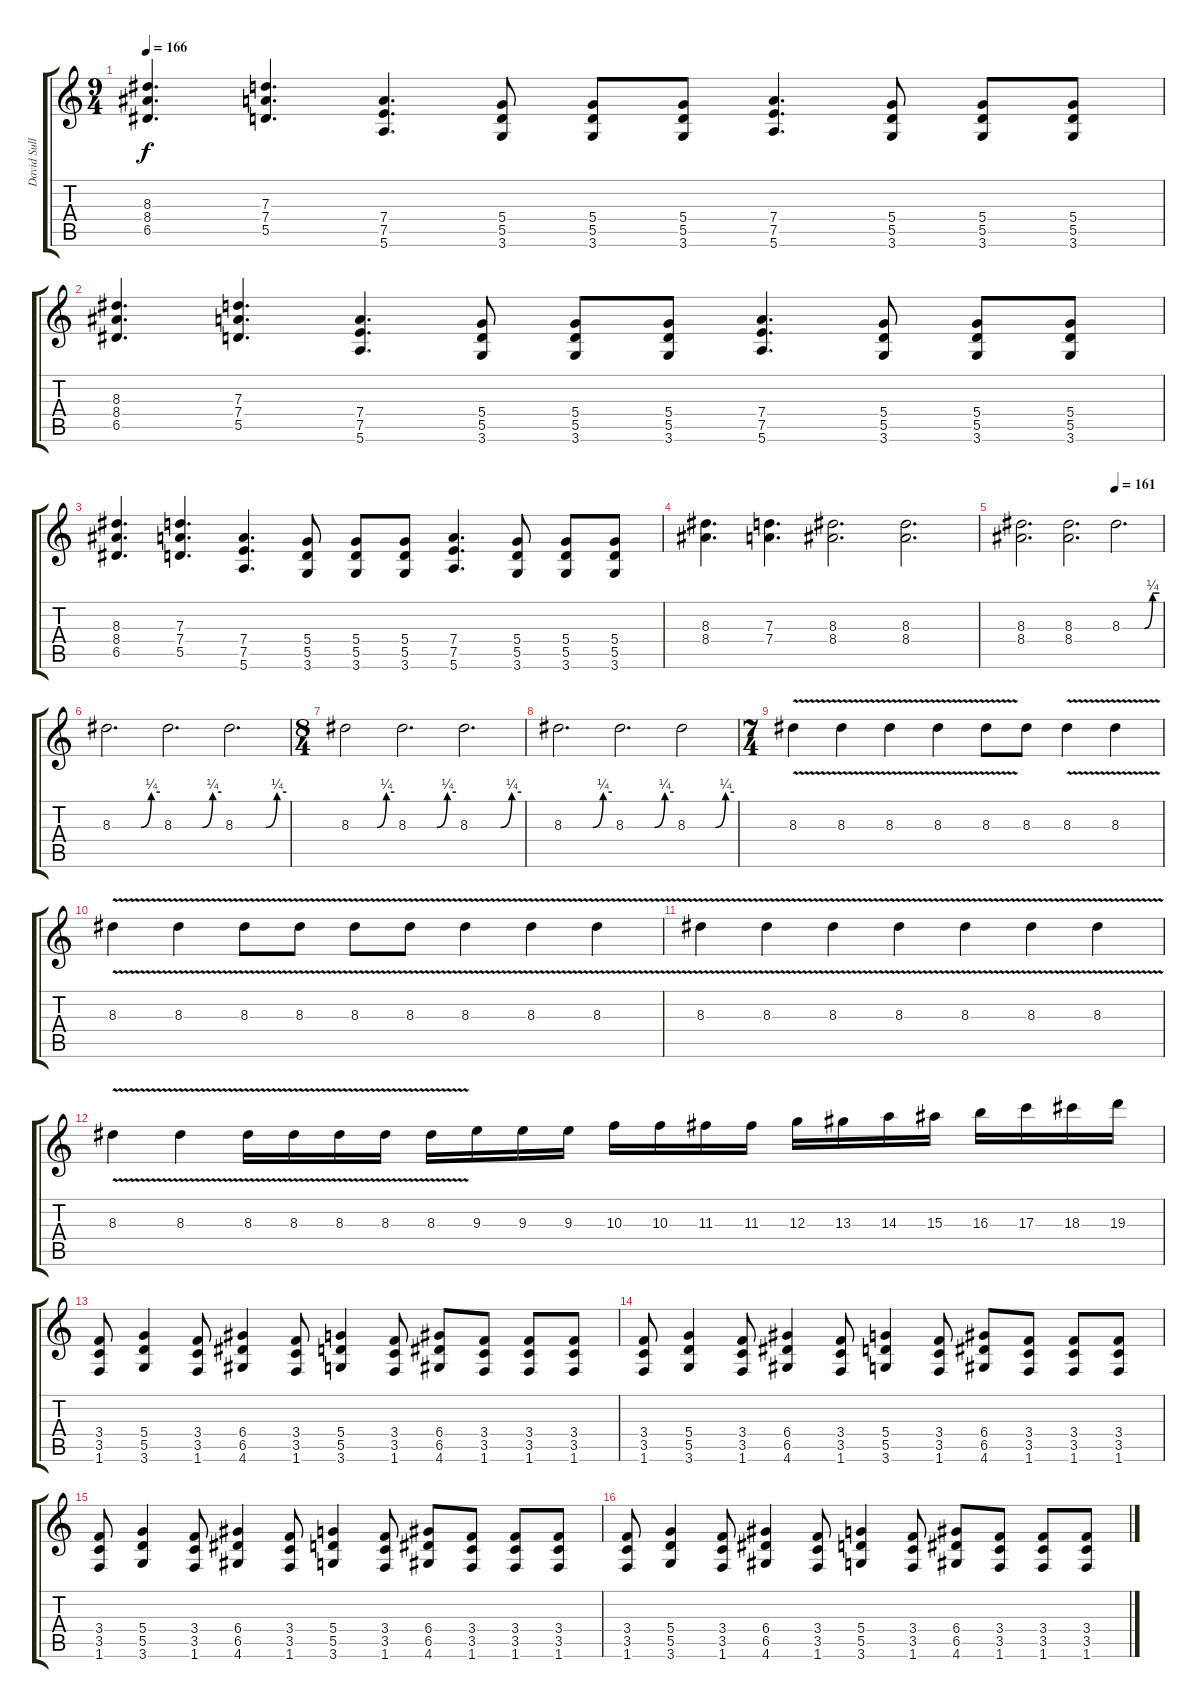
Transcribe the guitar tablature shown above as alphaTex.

\track ("David Sullivan" "David Sull") {instrument overdrivenguitar}
\staff {score tabs}
\tuning (E4 B3 G3 D3 A2 E2) {hide}
\ts (9 4)
\tempo 166
\clef g2
\ks c
(8.3 8.4 6.5).4{d dy f} (7.3 7.4 5.5).4{d} (7.4 7.5 5.6).4{d} (5.4 5.5 3.6).8 (5.4 5.5 3.6).8 (5.4 5.5 3.6).8 (7.4 7.5 5.6).4{d} (5.4 5.5 3.6).8 (5.4 5.5 3.6).8 (5.4 5.5 3.6).8 |
(8.3 8.4 6.5).4{d} (7.3 7.4 5.5).4{d} (7.4 7.5 5.6).4{d} (5.4 5.5 3.6).8 (5.4 5.5 3.6).8 (5.4 5.5 3.6).8 (7.4 7.5 5.6).4{d} (5.4 5.5 3.6).8 (5.4 5.5 3.6).8 (5.4 5.5 3.6).8 |
(8.3 8.4 6.5).4{d} (7.3 7.4 5.5).4{d} (7.4 7.5 5.6).4{d} (5.4 5.5 3.6).8 (5.4 5.5 3.6).8 (5.4 5.5 3.6).8 (7.4 7.5 5.6).4{d} (5.4 5.5 3.6).8 (5.4 5.5 3.6).8 (5.4 5.5 3.6).8 |
(8.3 8.4).4{d} (7.3 7.4).4{d} (8.3 8.4).2{d} (8.3 8.4).2{d} |
\tempo (161 0.6666666666666666)
(8.3 8.4).2{d} (8.3 8.4).2{d} 8.3{be (custom 0 0 36 0 49 1 60 1)}.2{d} |
8.3{be (custom 0 0 36 0 49 1 60 1)}.2{d} 8.3{be (custom 0 0 36 0 49 1 60 1)}.2{d} 8.3{be (custom 0 0 36 0 49 1 60 1)}.2{d} |
\ts (8 4)
8.3{be (custom 0 0 36 0 49 1 60 1)}.2 8.3{be (custom 0 0 36 0 49 1 60 1)}.2{d} 8.3{be (custom 0 0 36 0 49 1 60 1)}.2{d} |
8.3{be (custom 0 0 36 0 49 1 60 1)}.2{d} 8.3{be (custom 0 0 36 0 49 1 60 1)}.2{d} 8.3{be (custom 0 0 36 0 49 1 60 1)}.2 |
\ts (7 4)
8.3{v}.4 8.3{v}.4 8.3{v}.4 8.3{v}.4 8.3{v}.8 8.3.8 8.3{v}.4 8.3{v}.4 |
8.3{v}.4 8.3{v}.4 8.3{v}.8 8.3{v}.8 8.3{v}.8 8.3{v}.8 8.3{v}.4 8.3{v}.4 8.3{v}.4 |
8.3{v}.4 8.3{v}.4 8.3{v}.4 8.3{v}.4 8.3{v}.4 8.3{v}.4 8.3{v}.4 |
8.3{v}.4 8.3{v}.4 8.3{v}.16 8.3{v}.16 8.3{v}.16 8.3{v}.16 8.3{v}.16 9.3.16 9.3.16 9.3.16 10.3.16 10.3.16 11.3.16 11.3.16 12.3.16 13.3.16 14.3.16 15.3.16 16.3.16 17.3.16 18.3.16 19.3.16 |
(3.4 3.5 1.6).8 (5.4 5.5 3.6).4 (3.4 3.5 1.6).8 (6.4 6.5 4.6).4 (3.4 3.5 1.6).8 (5.4 5.5 3.6).4 (3.4 3.5 1.6).8 (6.4 6.5 4.6).8 (3.4 3.5 1.6).8 (3.4 3.5 1.6).8 (3.4 3.5 1.6).8 |
(3.4 3.5 1.6).8 (5.4 5.5 3.6).4 (3.4 3.5 1.6).8 (6.4 6.5 4.6).4 (3.4 3.5 1.6).8 (5.4 5.5 3.6).4 (3.4 3.5 1.6).8 (6.4 6.5 4.6).8 (3.4 3.5 1.6).8 (3.4 3.5 1.6).8 (3.4 3.5 1.6).8 |
(3.4 3.5 1.6).8 (5.4 5.5 3.6).4 (3.4 3.5 1.6).8 (6.4 6.5 4.6).4 (3.4 3.5 1.6).8 (5.4 5.5 3.6).4 (3.4 3.5 1.6).8 (6.4 6.5 4.6).8 (3.4 3.5 1.6).8 (3.4 3.5 1.6).8 (3.4 3.5 1.6).8 |
(3.4 3.5 1.6).8 (5.4 5.5 3.6).4 (3.4 3.5 1.6).8 (6.4 6.5 4.6).4 (3.4 3.5 1.6).8 (5.4 5.5 3.6).4 (3.4 3.5 1.6).8 (6.4 6.5 4.6).8 (3.4 3.5 1.6).8 (3.4 3.5 1.6).8 (3.4 3.5 1.6).8
